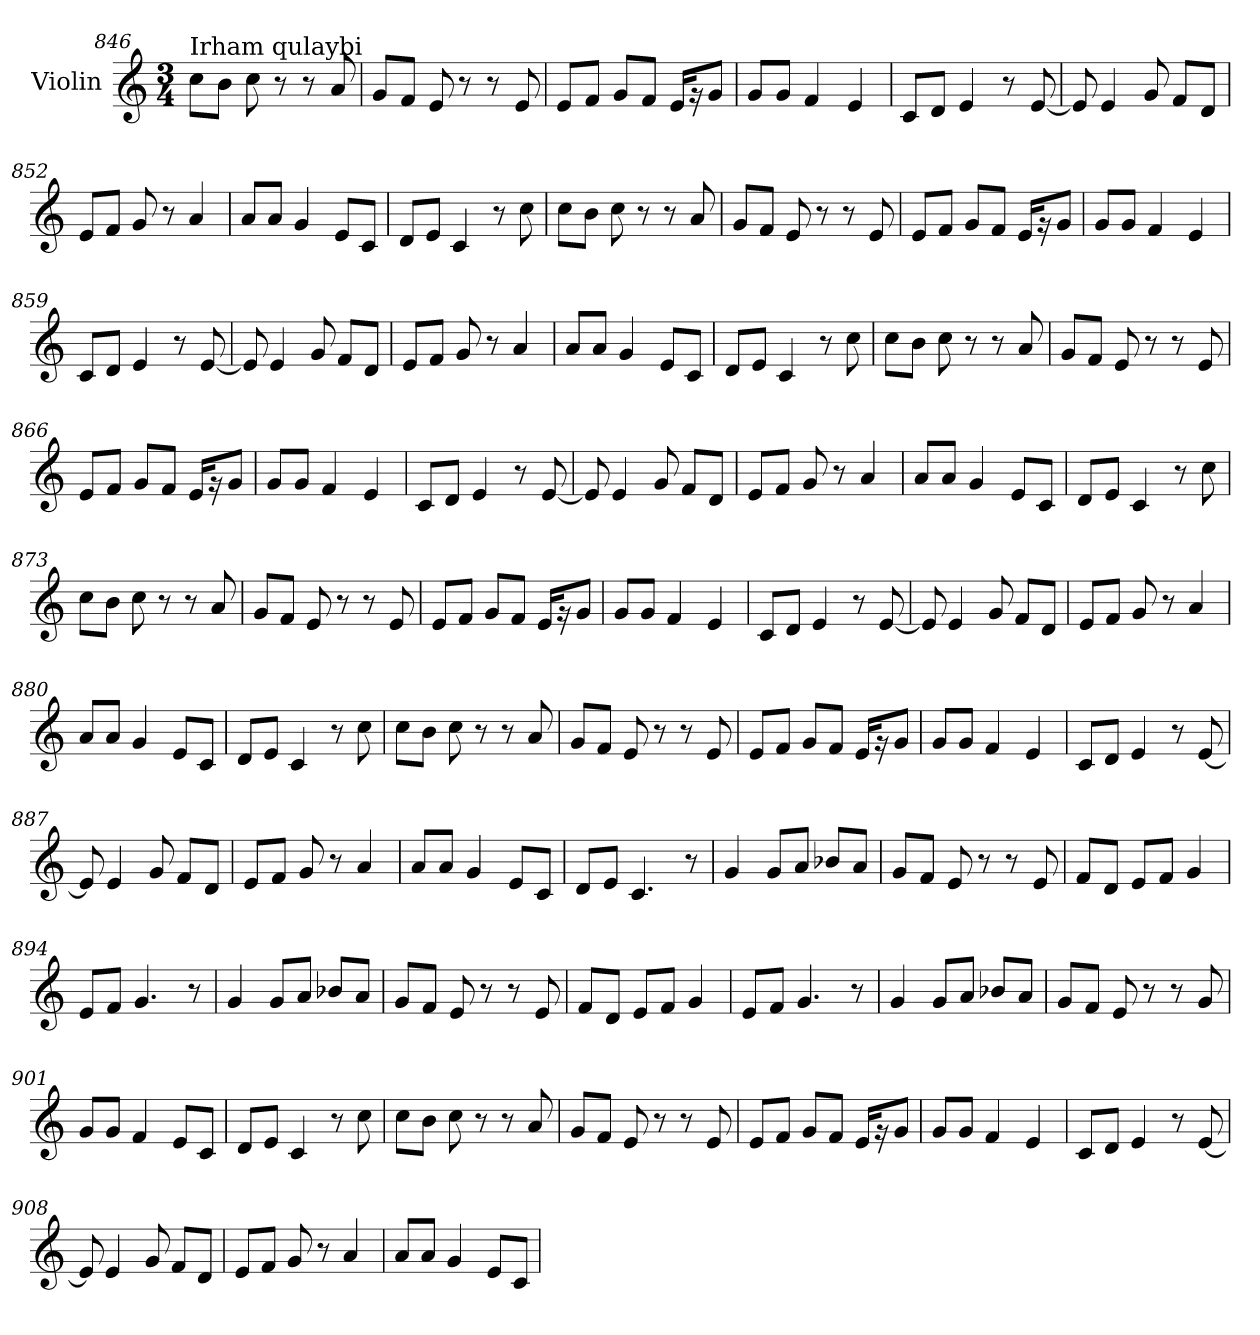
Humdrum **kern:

**kern
*part1
*staff1
*I"Violin
*clefG2
*k[]
*M3/4
=846
!LO:TX:a:t=Irham qulaybi
8cc\L
8b\J
8cc\
8r
8r
8a/
!!LO:LB:g=z
=847
8g/L
8f/J
8e/
8r
8r
8e/
=848
8e/L
8f/J
8g/L
8f/J
16e/KL
16r
8g/J
=849
8g/L
8g/J
4f/
4e/
=850
8c/L
8d/J
4e/
8r
[8e/
=851
8e/]
4e/
8g/
8f/L
8d/J
=852
8e/L
8f/J
8g/
8r
4a/
!!LO:LB:g=z
=853
8a/L
8a/J
4g/
8e/L
8c/J
=854
8d/L
8e/J
4c/
8r
8cc\
=855
8cc\L
8b\J
8cc\
8r
8r
8a/
=856
8g/L
8f/J
8e/
8r
8r
8e/
=857
8e/L
8f/J
8g/L
8f/J
16e/KL
16r
8g/J
=858
8g/L
8g/J
4f/
4e/
!!LO:PB:g=z
=859
8c/L
8d/J
4e/
8r
[8e/
=860
8e/]
4e/
8g/
8f/L
8d/J
=861
8e/L
8f/J
8g/
8r
4a/
=862
8a/L
8a/J
4g/
8e/L
8c/J
=863
8d/L
8e/J
4c/
8r
8cc\
=864
8cc\L
8b\J
8cc\
8r
8r
8a/
!!LO:LB:g=z
=865
8g/L
8f/J
8e/
8r
8r
8e/
=866
8e/L
8f/J
8g/L
8f/J
16e/KL
16r
8g/J
=867
8g/L
8g/J
4f/
4e/
=868
8c/L
8d/J
4e/
8r
[8e/
=869
8e/]
4e/
8g/
8f/L
8d/J
=870
8e/L
8f/J
8g/
8r
4a/
!!LO:LB:g=z
=871
8a/L
8a/J
4g/
8e/L
8c/J
=872
8d/L
8e/J
4c/
8r
8cc\
=873
8cc\L
8b\J
8cc\
8r
8r
8a/
=874
8g/L
8f/J
8e/
8r
8r
8e/
=875
8e/L
8f/J
8g/L
8f/J
16e/KL
16r
8g/J
=876
8g/L
8g/J
4f/
4e/
!!LO:LB:g=z
=877
8c/L
8d/J
4e/
8r
[8e/
=878
8e/]
4e/
8g/
8f/L
8d/J
=879
8e/L
8f/J
8g/
8r
4a/
=880
8a/L
8a/J
4g/
8e/L
8c/J
=881
8d/L
8e/J
4c/
8r
8cc\
=882
8cc\L
8b\J
8cc\
8r
8r
8a/
!!LO:LB:g=z
=883
8g/L
8f/J
8e/
8r
8r
8e/
=884
8e/L
8f/J
8g/L
8f/J
16e/KL
16r
8g/J
=885
8g/L
8g/J
4f/
4e/
=886
8c/L
8d/J
4e/
8r
[8e/
=887
8e/]
4e/
8g/
8f/L
8d/J
=888
8e/L
8f/J
8g/
8r
4a/
!!LO:LB:g=z
=889
8a/L
8a/J
4g/
8e/L
8c/J
=890
8d/L
8e/J
4.c/
8r
=891
4g/
8g/L
8a/J
8b-X/L
8a/J
=892
8g/L
8f/J
8e/
8r
8r
8e/
=893
8f/L
8d/J
8e/L
8f/J
4g/
=894
8e/L
8f/J
4.g/
8r
!!LO:LB:g=z
=895
4g/
8g/L
8a/J
8b-X/L
8a/J
=896
8g/L
8f/J
8e/
8r
8r
8e/
=897
8f/L
8d/J
8e/L
8f/J
4g/
=898
8e/L
8f/J
4.g/
8r
=899
4g/
8g/L
8a/J
8b-X/L
8a/J
=900
8g/L
8f/J
8e/
8r
8r
8g/
!!LO:LB:g=z
=901
8g/L
8g/J
4f/
8e/L
8c/J
=902
8d/L
8e/J
4c/
8r
8cc\
=903
8cc\L
8b\J
8cc\
8r
8r
8a/
=904
8g/L
8f/J
8e/
8r
8r
8e/
=905
8e/L
8f/J
8g/L
8f/J
16e/KL
16r
8g/J
=906
8g/L
8g/J
4f/
4e/
!!LO:PB:g=z
=907
8c/L
8d/J
4e/
8r
[8e/
=908
8e/]
4e/
8g/
8f/L
8d/J
=909
8e/L
8f/J
8g/
8r
4a/
=910
8a/L
8a/J
4g/
8e/L
8c/J
=
*-
